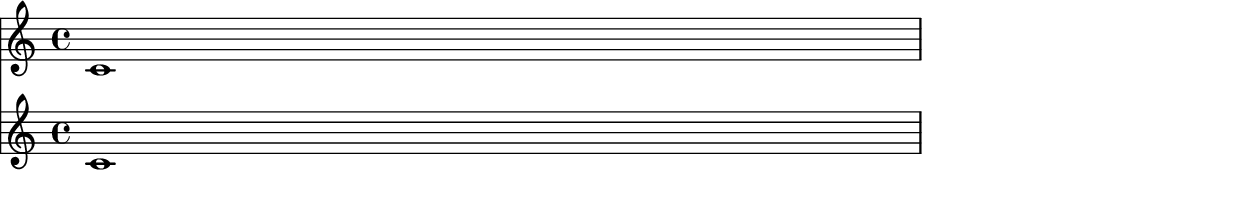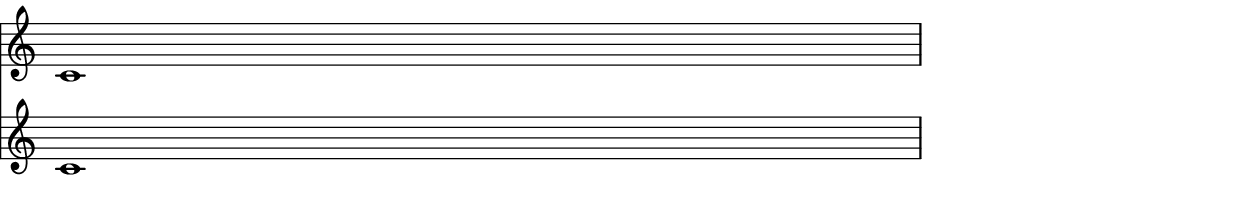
%% Generated by lilypond-book
%% Options: [exampleindent=10.16\mm,indent=0\mm,line-width=160\mm]
\include "lilypond-book-preamble.ly"


% ****************************************************************
% Start cut-&-pastable-section
% ****************************************************************

#(ly:set-option 'eps-box-padding 3.000000)



\paper {
  indent = 0\mm
  line-width = 160\mm
  % offset the left padding, also add 1mm as lilypond creates cropped
  % images with a little space on the right
  line-width = #(- line-width (* mm  3.000000) (* mm 1))
}

\layout {
  
}




% ****************************************************************
% ly snippet:
% ****************************************************************
\sourcefilename "/lilypond-2.24.3/input/regression/musicxml/41i-PartNameDisplay-Override.xml"
\sourcefileline 0
\version "2.24.3"
% automatically converted by musicxml2ly from -
\pointAndClickOff

\header {
    texidoc = 
    "MusicXML allows part-name and
            part-name-display in the score-part element. If part-name-display
            is given, it overrides the part-name for display.

            The first staff uses only part-name, while the second one (same
            part-name) overrides it with a custom text. Similar for the
            part-abbreviation used in subsequent staves.
      "
    }

\layout {
    \context { \Score
        autoBeaming = ##f
        }
    }
PartPOneVoiceOne =  \relative c' {
    | % 1
    c1 \break | % 2
    c1 }

PartPTwoVoiceOne =  \relative c' {
    | % 1
    c1 \break | % 2
    c1 }


% The score definition
\score {
    <<
        
        \new Staff
        <<
            \set Staff.instrumentName = "Part name"
            \set Staff.shortInstrumentName = "abbrv."
            
            \context Staff << 
                \mergeDifferentlyDottedOn\mergeDifferentlyHeadedOn
                \context Voice = "PartPOneVoiceOne" {  \PartPOneVoiceOne }
                >>
            >>
        \new Staff
        <<
            \set Staff.instrumentName = "Overridden Part Name"
            \set Staff.shortInstrumentName = "Overr.abbrv."
            
            \context Staff << 
                \mergeDifferentlyDottedOn\mergeDifferentlyHeadedOn
                \context Voice = "PartPTwoVoiceOne" {  \PartPTwoVoiceOne }
                >>
            >>
        
        >>
    \layout {}
    % To create MIDI output, uncomment the following line:
    %  \midi {\tempo 4 = 100 }
    }




% ****************************************************************
% end ly snippet
% ****************************************************************
